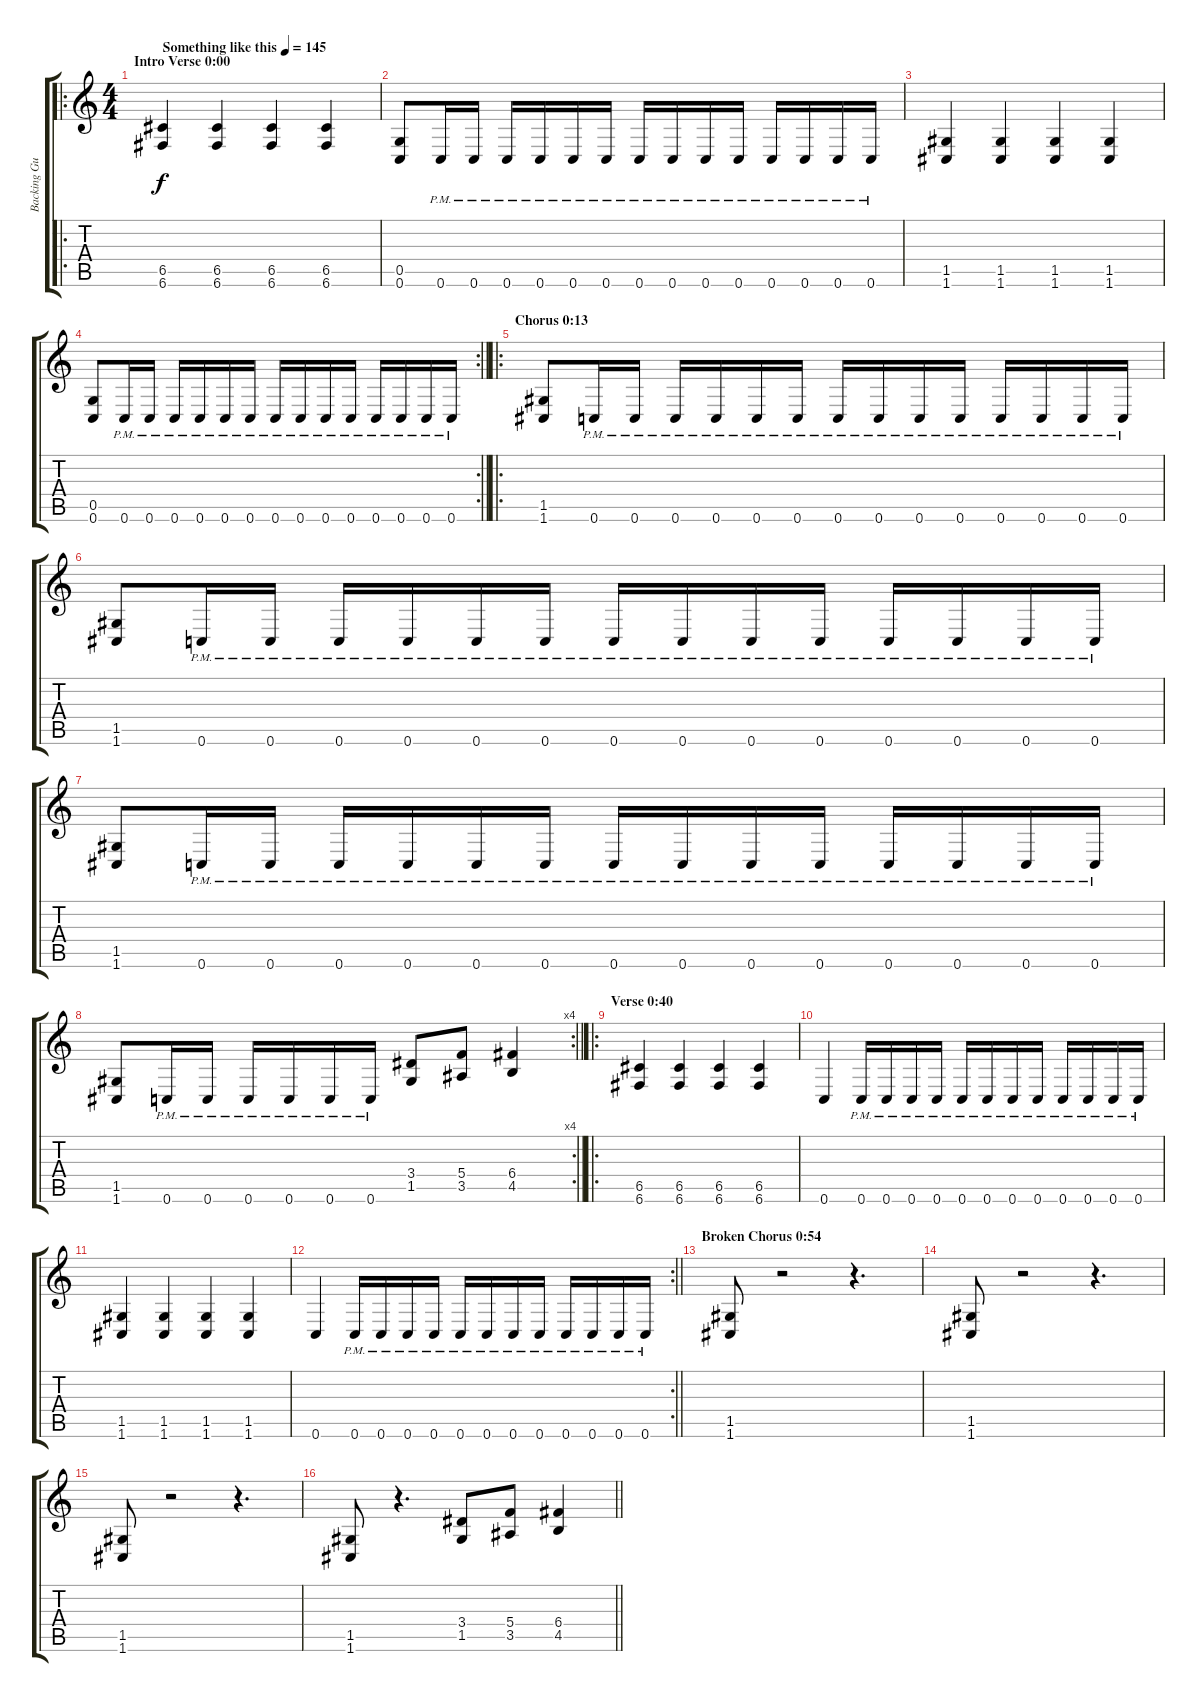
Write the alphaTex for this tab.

\track ("Backing Guitar" "Backing Gu") {instrument distortionguitar}
\staff {score tabs}
\tuning (D4 A3 F3 C3 G2 C2) {hide}
\ro
\ts (4 4)
\section ("" "Intro Verse 0:00")
\tempo (145 "Something like this")
\clef g2
\ks c
(6.5 6.6).4{dy f instrument distortionguitar} (6.5 6.6).4 (6.5 6.6).4 (6.5 6.6).4 |
(0.5 0.6).8 0.6{pm}.16 0.6{pm}.16 0.6{pm}.16 0.6{pm}.16 0.6{pm}.16 0.6{pm}.16 0.6{pm}.16 0.6{pm}.16 0.6{pm}.16 0.6{pm}.16 0.6{pm}.16 0.6{pm}.16 0.6{pm}.16 0.6{pm}.16 |
(1.5 1.6).4 (1.5 1.6).4 (1.5 1.6).4 (1.5 1.6).4 |
\rc 2
\barLineRight lightlight
(0.5 0.6).8 0.6{pm}.16 0.6{pm}.16 0.6{pm}.16 0.6{pm}.16 0.6{pm}.16 0.6{pm}.16 0.6{pm}.16 0.6{pm}.16 0.6{pm}.16 0.6{pm}.16 0.6{pm}.16 0.6{pm}.16 0.6{pm}.16 0.6{pm}.16 |
\ro
\section ("" "Chorus 0:13")
(1.5 1.6).8 0.6{pm}.16 0.6{pm}.16 0.6{pm}.16 0.6{pm}.16 0.6{pm}.16 0.6{pm}.16 0.6{pm}.16 0.6{pm}.16 0.6{pm}.16 0.6{pm}.16 0.6{pm}.16 0.6{pm}.16 0.6{pm}.16 0.6{pm}.16 |
(1.5 1.6).8 0.6{pm}.16 0.6{pm}.16 0.6{pm}.16 0.6{pm}.16 0.6{pm}.16 0.6{pm}.16 0.6{pm}.16 0.6{pm}.16 0.6{pm}.16 0.6{pm}.16 0.6{pm}.16 0.6{pm}.16 0.6{pm}.16 0.6{pm}.16 |
(1.5 1.6).8 0.6{pm}.16 0.6{pm}.16 0.6{pm}.16 0.6{pm}.16 0.6{pm}.16 0.6{pm}.16 0.6{pm}.16 0.6{pm}.16 0.6{pm}.16 0.6{pm}.16 0.6{pm}.16 0.6{pm}.16 0.6{pm}.16 0.6{pm}.16 |
\rc 4
\barLineRight lightlight
(1.5 1.6).8 0.6{pm}.16 0.6{pm}.16 0.6{pm}.16 0.6{pm}.16 0.6{pm}.16 0.6{pm}.16 (3.4 1.5).8 (5.4 3.5).8 (6.4 4.5).4 |
\ro
\section ("" "Verse 0:40")
(6.5 6.6).4 (6.5 6.6).4 (6.5 6.6).4 (6.5 6.6).4 |
0.6.4 0.6{pm}.16 0.6{pm}.16 0.6{pm}.16 0.6{pm}.16 0.6{pm}.16 0.6{pm}.16 0.6{pm}.16 0.6{pm}.16 0.6{pm}.16 0.6{pm}.16 0.6{pm}.16 0.6{pm}.16 |
(1.5 1.6).4 (1.5 1.6).4 (1.5 1.6).4 (1.5 1.6).4 |
\rc 2
\barLineRight lightlight
0.6.4 0.6{pm}.16 0.6{pm}.16 0.6{pm}.16 0.6{pm}.16 0.6{pm}.16 0.6{pm}.16 0.6{pm}.16 0.6{pm}.16 0.6{pm}.16 0.6{pm}.16 0.6{pm}.16 0.6{pm}.16 |
\section ("" "Broken Chorus 0:54")
(1.5 1.6).8 r.2 r.4{d} |
(1.5 1.6).8 r.2 r.4{d} |
(1.5 1.6).8 r.2 r.4{d} |
\barLineRight lightlight
(1.5 1.6).8 r.4{d} (3.4 1.5).8 (5.4 3.5).8 (6.4 4.5).4
